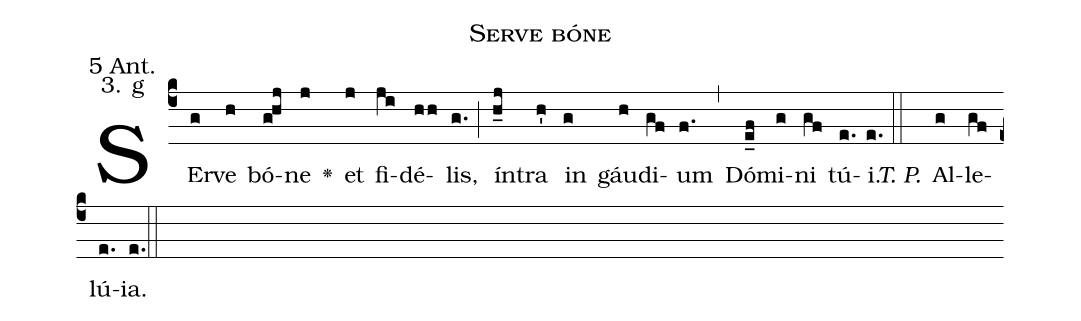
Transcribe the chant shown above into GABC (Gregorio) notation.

name: Serve bóne;
office-part: 5 Antiphon;
mode: 3g;
annotation: 5 Ant.;
annotation: 3. g;
def-m1:}{\greseteolcustos{manual}{;
def-m2:\ifx\breakbeforeEuouae\undefined\else;
def-m3:\fi}\ifx\noeuouae\undefined\def\noeuouae{F}\fi\if\noeuouae F{;
def-m4:}\fi;
%%
(c4)SEr(g)ve(h) bó(g!hj)ne(j) <v>\greheightstar</v>() et(j) fi(ji)dé(hh)lis,(g.) (;)
ín(h_j)tra(h') in(g) gáu(h)di(gf)um(f.) (,)
Dó(e_f)mi(g)ni(gf) tú(e.)i.(e.) (::)

<i>T.~P.</i>() Al(g)le(gf)lú(e.[em1])ia.(e.) (::[em2]z[em3])

E(j) u(j) o(ji) u(hi) a(h) e.(g.) (::[em4])
